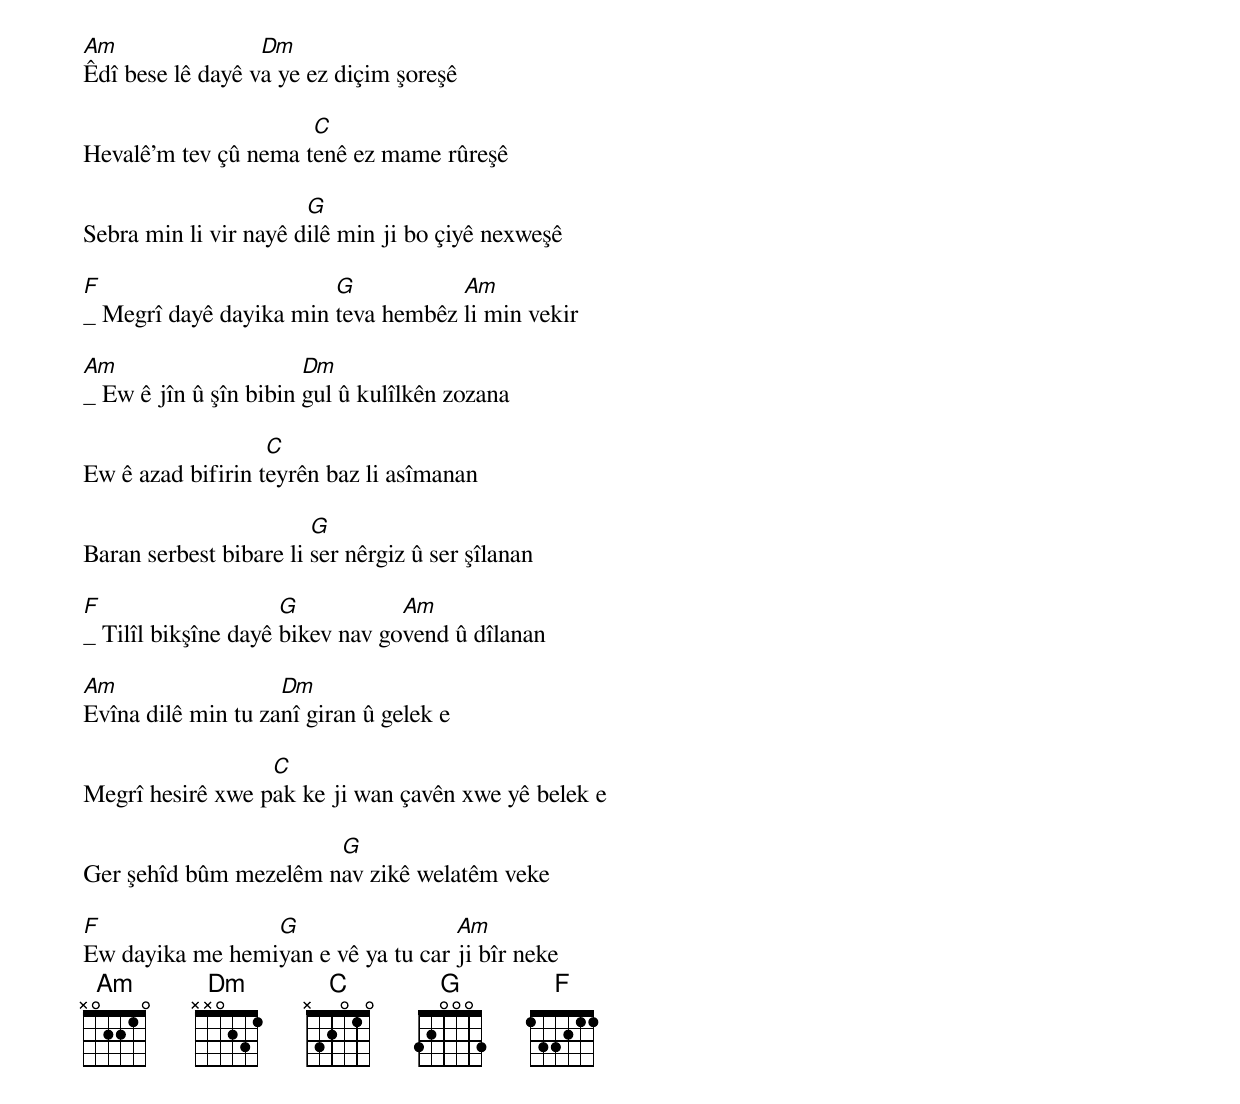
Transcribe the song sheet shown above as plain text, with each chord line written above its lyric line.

Am                Dm
Êdî bese lê dayê va ye ez diçim şoreşê

                      C
Hevalê'm tev çû nema tenê ez mame rûreşê

                       G
Sebra min li vir nayê dilê min ji bo çiyê nexweşê

F                       G           Am
_ Megrî dayê dayika min teva hembêz li min vekir

Am                     Dm
_ Ew ê jîn û şîn bibin gul û kulîlkên zozana

                   C
Ew ê azad bifirin teyrên baz li asîmanan

                        G
Baran serbest bibare li ser nêrgiz û ser şîlanan

F                    G           Am
_ Tilîl bikşîne dayê bikev nav govend û dîlanan

Am                  Dm
Evîna dilê min tu zanî giran û gelek e

                  C
Megrî hesirê xwe pak ke ji wan çavên xwe yê belek e

                       G
Ger şehîd bûm mezelêm nav zikê welatêm veke

F                G                  Am
Ew dayika me hemiyan e vê ya tu car ji bîr neke
